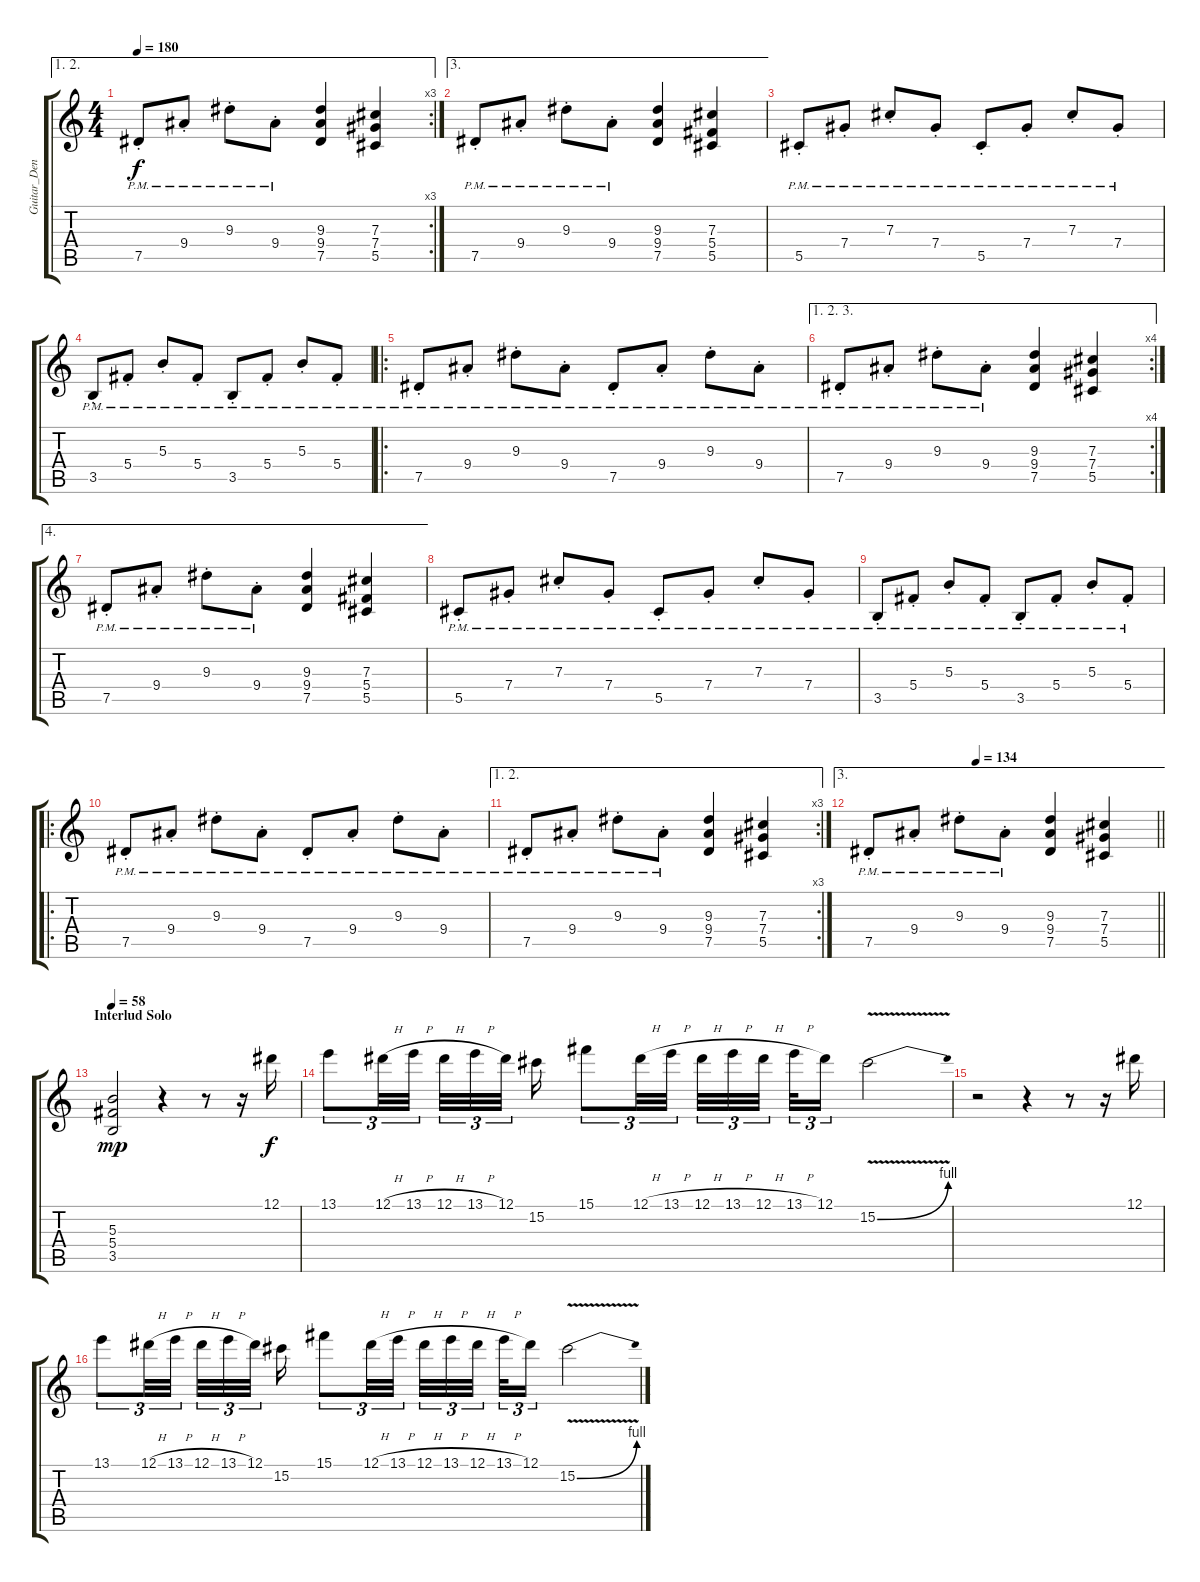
\track ("Guitar_DennisStratton" "Guitar_Den") {instrument distortionguitar}
\staff {score tabs}
\tuning (Eb4 Bb3 Gb3 Db3 Ab2 Eb2) {hide}
\ae (1 2)
\rc 3
\ts (4 4)
\tempo 180
\clef g2
\ks c
7.5{pm st}.8{dy f} 9.4{pm st}.8 9.3{pm st}.8 9.4{pm st}.8 (9.3 9.4 7.5).4 (7.3 7.4 5.5).4 |
\ae 3
7.5{pm st}.8 9.4{pm st}.8 9.3{pm st}.8 9.4{pm st}.8 (9.3 9.4 7.5).4 (7.3 5.4 5.5).4 |
5.5{pm st}.8 7.4{pm st}.8 7.3{pm st}.8 7.4{pm st}.8 5.5{pm st}.8 7.4{pm st}.8 7.3{pm st}.8 7.4{pm st}.8 |
3.5{pm st}.8 5.4{pm st}.8 5.3{pm st}.8 5.4{pm st}.8 3.5{pm st}.8 5.4{pm st}.8 5.3{pm st}.8 5.4{pm st}.8 |
\ro
7.5{pm st}.8 9.4{pm st}.8 9.3{pm st}.8 9.4{pm st}.8 7.5{pm st}.8 9.4{pm st}.8 9.3{pm st}.8 9.4{pm st}.8 |
\ae (1 2 3)
\rc 4
7.5{pm st}.8 9.4{pm st}.8 9.3{pm st}.8 9.4{pm st}.8 (9.3 9.4 7.5).4 (7.3 7.4 5.5).4 |
\ae 4
7.5{pm st}.8 9.4{pm st}.8 9.3{pm st}.8 9.4{pm st}.8 (9.3 9.4 7.5).4 (7.3 5.4 5.5).4 |
5.5{pm st}.8 7.4{pm st}.8 7.3{pm st}.8 7.4{pm st}.8 5.5{pm st}.8 7.4{pm st}.8 7.3{pm st}.8 7.4{pm st}.8 |
3.5{pm st}.8 5.4{pm st}.8 5.3{pm st}.8 5.4{pm st}.8 3.5{pm st}.8 5.4{pm st}.8 5.3{pm st}.8 5.4{pm st}.8 |
\ro
7.5{pm st}.8 9.4{pm st}.8 9.3{pm st}.8 9.4{pm st}.8 7.5{pm st}.8 9.4{pm st}.8 9.3{pm st}.8 9.4{pm st}.8 |
\ae (1 2)
\rc 3
7.5{pm st}.8 9.4{pm st}.8 9.3{pm st}.8 9.4{pm st}.8 (9.3 9.4 7.5).4 (7.3 7.4 5.5).4 |
\ae 3
\tempo (134 0.375)
\barLineRight lightlight
7.5{pm st}.8 9.4{pm st}.8 9.3{pm st}.8 9.4{pm st}.8 (9.3 9.4 7.5).4 (7.3 7.4 5.5).4 |
\section ("" "Interlud Solo")
\tempo 58
(5.3 5.4 3.5).2{dy mp} r.4 r.8 r.16 12.1.16{dy f volume 11 instrument distortionguitar} |
13.1.8{tu (3 2)} 12.1{h}.32{tu (3 2)} 13.1{h}.32{tu (3 2) beam splitsecondary} 12.1{h}.32{tu (3 2)} 13.1{h}.32{tu (3 2)} 12.1.32{tu (3 2) beam splitsecondary} 15.2.16 15.1.8{tu (3 2)} 12.1{h}.32{tu (3 2)} 13.1{h}.32{tu (3 2) beam splitsecondary} 12.1{h}.32{tu (3 2)} 13.1{h}.32{tu (3 2)} 12.1{h}.32{tu (3 2) beam splitsecondary} 13.1{h}.32{tu (3 2)} 12.1.16{tu (3 2)} 15.2{be (bend 0 0 60 4) v}.2 |
r.2 r.4 r.8 r.16 12.1.16 |
13.1.8{tu (3 2)} 12.1{h}.32{tu (3 2)} 13.1{h}.32{tu (3 2) beam splitsecondary} 12.1{h}.32{tu (3 2)} 13.1{h}.32{tu (3 2)} 12.1.32{tu (3 2) beam splitsecondary} 15.2.16 15.1.8{tu (3 2)} 12.1{h}.32{tu (3 2)} 13.1{h}.32{tu (3 2) beam splitsecondary} 12.1{h}.32{tu (3 2)} 13.1{h}.32{tu (3 2)} 12.1{h}.32{tu (3 2) beam splitsecondary} 13.1{h}.32{tu (3 2)} 12.1.16{tu (3 2)} 15.2{be (bend 0 0 60 4) v}.2
